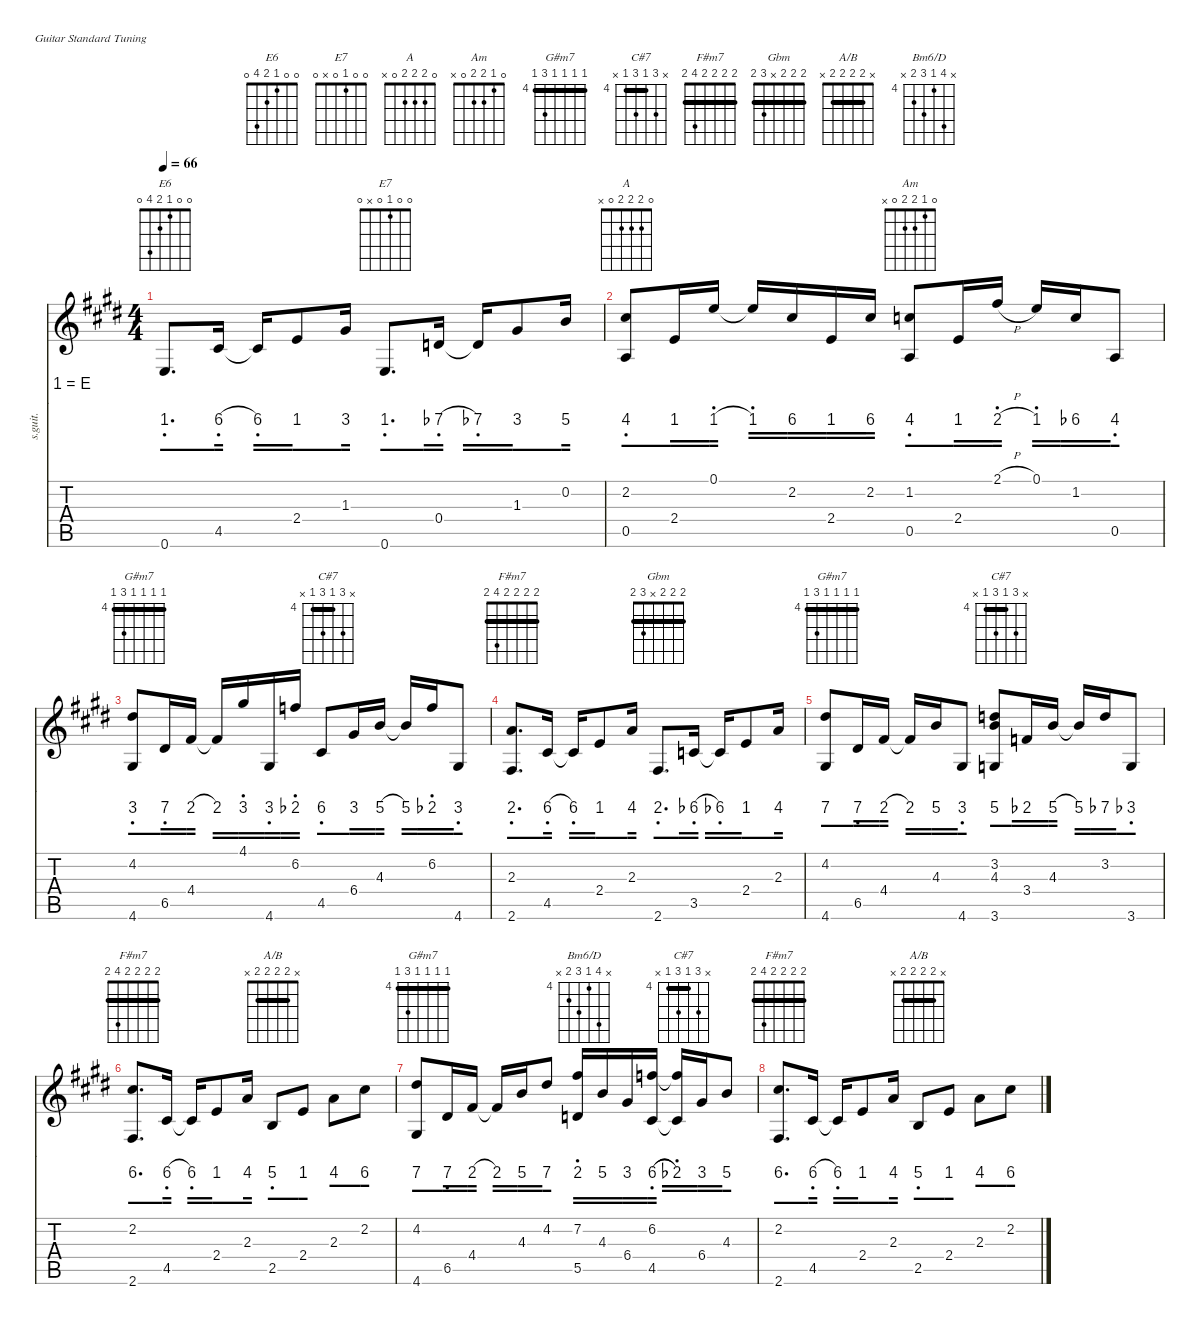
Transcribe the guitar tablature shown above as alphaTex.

\defaultSystemsLayout 4
\hideDynamics
\bracketExtendMode nobrackets
\chordDiagramsInScore
\track ("Steel Guitar" "s.guit.") {defaultSystemsLayout 4 instrument acousticguitarsteel}
\staff {score tabs numbered}
\tuning (E4 B3 G3 D3 A2 E2)
\chord ("E6" 0 0 1 2 4 0)
\chord ("E7" 0 0 1 0 x 0)
\chord ("A" 0 2 2 2 0 x) {showfingering false}
\chord ("Am" 0 1 2 2 0 x) {showfingering false}
\chord ("G#m7" 4 4 4 4 6 4) {firstfret 4 barre (4 4 4 4)}
\chord ("C#7" 4 6 4 6 4 x) {firstfret 4 barre (4 4)}
\chord ("F#m7" 2 2 2 2 4 2) {showfingering false barre (2 2 2 2)}
\chord ("Gbm" 2 2 2 x 3 2) {showfingering false barre (2 2 2)}
\chord ("A/B" x 2 2 2 2 x) {showfingering false barre (2 2 2)}
\chord ("Bm6/D" x 7 4 6 5 x) {firstfret 4 showfingering false}
\chord ("C#7" x 6 4 6 4 x) {firstfret 4 showfingering false barre 4}
\ts (4 4)
\tempo 66
\clef g2
\ks e
0.6{acc forcenatural}.8{d ch "E6" dy mf} 4.5{acc #}.16 4.5{t acc #}.16 2.4{acc forcenatural}.8 1.3{acc #}.16 0.6{acc forcenatural}.8{d ch "E7"} 0.4{acc forcenatural}.16 0.4{t acc forcenatural}.16 1.3{acc #}.8 0.2{acc forcenatural}.16 |
(0.5{acc forcenatural} 2.2{acc #}).8{ch "A"} 2.4{acc forcenatural}.16 0.1{acc forcenatural}.16 0.1{t acc forcenatural}.16 2.2{acc #}.16 2.4{acc forcenatural}.16 2.2{acc #}.16 (0.5{acc forcenatural} 1.2{acc forcenatural}).8{ch "Am"} 2.4{acc forcenatural}.16 2.1{h acc #}.16 0.1{acc forcenatural}.16 1.2{acc forcenatural}.16 0.5{acc forcenatural}.8 |
(4.6{acc #} 4.2{acc #}).8{ch "G#m7"} 6.5{acc #}.16 4.4{acc #}.16 4.4{t acc #}.16 4.1{acc #}.16 4.6{acc #}.16 6.2{acc forcenatural}.16 4.5{acc #}.8{ch "C#7"} 6.4{acc #}.16 4.3{acc forcenatural}.16 4.3{t acc forcenatural}.16 6.2{acc forcenatural}.16 4.6{acc #}.8 |
(2.6{acc #} 2.3{acc forcenatural}).8{d ch "F#m7"} 4.5{acc #}.16 4.5{t acc #}.16 2.4{acc forcenatural}.8 2.3{acc forcenatural}.16 2.6{acc #}.8{d ch "Gbm"} 3.5{acc forcenatural}.16 3.5{t acc forcenatural}.16 2.4{acc forcenatural}.8 2.3{acc forcenatural}.16 |
(4.2{acc #} 4.6{acc #}).8{ch "G#m7"} 6.5{acc #}.16 4.4{acc #}.16 4.4{t acc #}.16 4.3{acc forcenatural}.16 4.6{acc #}.8 (4.3{acc forcenatural} 3.2{acc forcenatural} 3.6{acc forcenatural}).8{ch "C#7"} 3.4{acc forcenatural}.16 4.3{acc forcenatural}.16 4.3{t acc forcenatural}.16 3.2{acc forcenatural}.16 3.6{acc forcenatural}.8 |
(2.2{acc #} 2.6{acc #}).8{d ch "F#m7"} 4.5{acc #}.16 4.5{t acc #}.16 2.4{acc forcenatural}.8 2.3{acc forcenatural}.16 2.5{acc forcenatural}.8{ch "A/B"} 2.4{acc forcenatural}.8 2.3{acc forcenatural}.8 2.2{acc #}.8 |
(4.2{acc #} 4.6{acc #}).8{ch "G#m7"} 6.5{acc #}.16 4.4{acc #}.16 4.4{t acc #}.16 4.3{acc forcenatural}.16 4.2{acc #}.8 (7.2{acc #} 5.5{acc forcenatural}).16{ch "Bm6/D"} 4.3{acc forcenatural}.16 6.4{acc #}.16 (4.5{acc #} 6.2{acc forcenatural}).16 (6.2{t acc forcenatural} 4.5{t acc #}).16{ch "C#7"} 6.4{acc #}.16 4.3{acc forcenatural}.8 |
(2.2{acc #} 2.6{acc #}).8{d ch "F#m7"} 4.5{acc #}.16 4.5{t acc #}.16 2.4{acc forcenatural}.8 2.3{acc forcenatural}.16 2.5{acc forcenatural}.8{ch "A/B"} 2.4{acc forcenatural}.8 2.3{acc forcenatural}.8 2.2{acc #}.8
